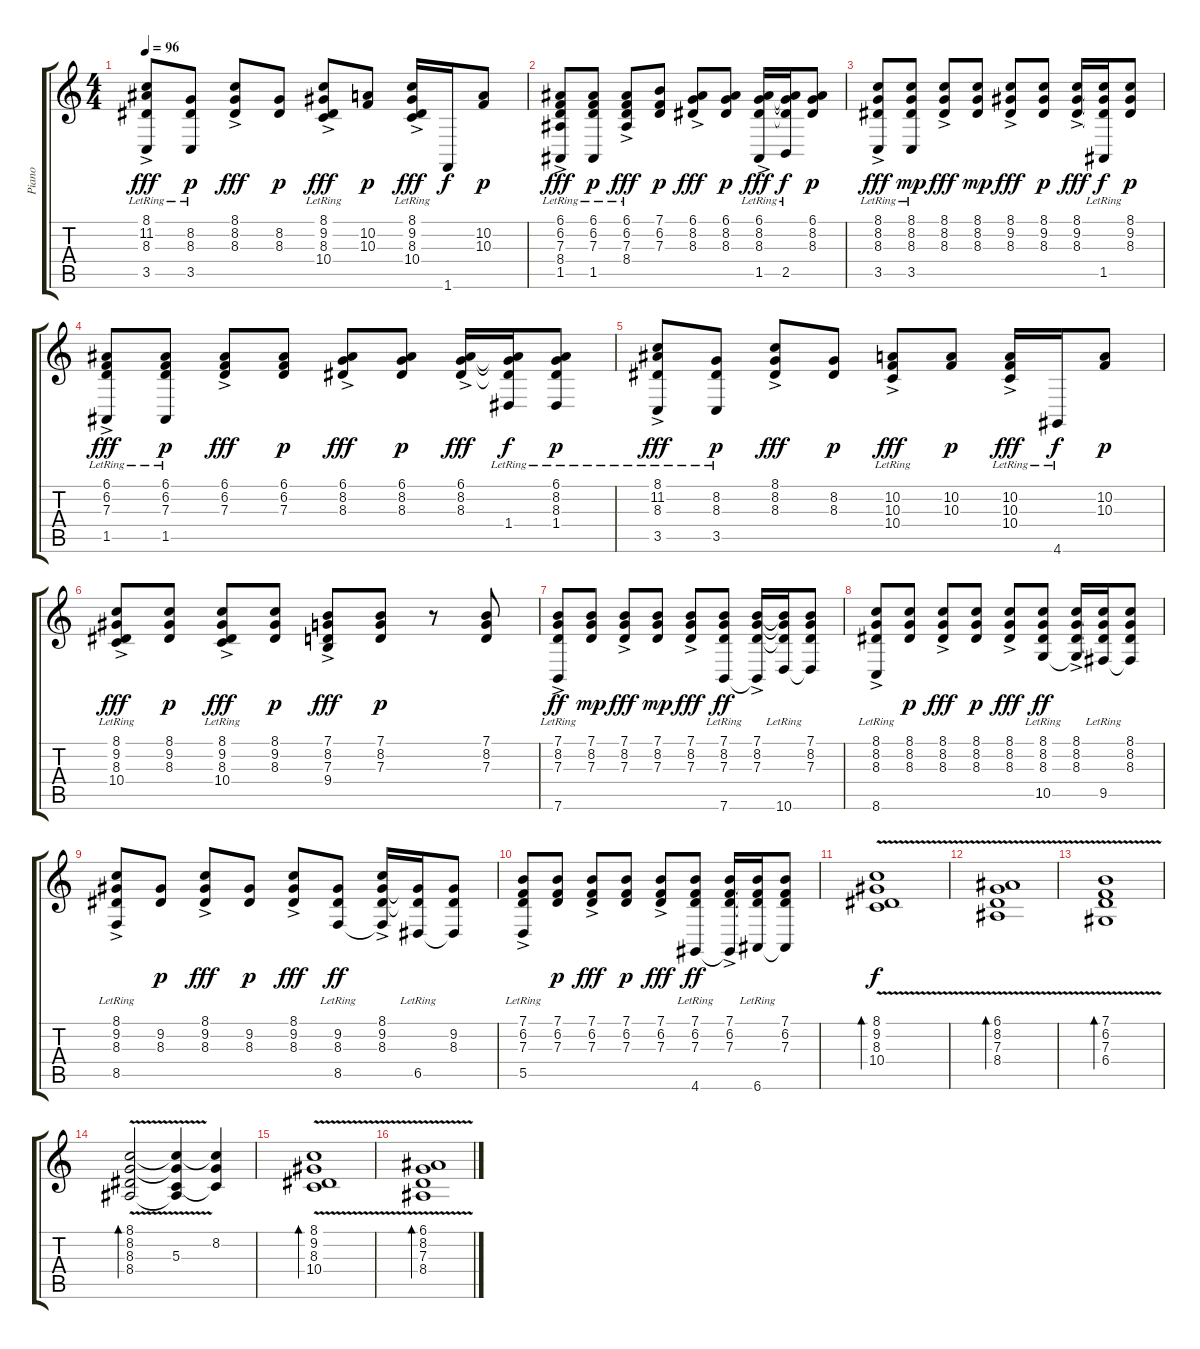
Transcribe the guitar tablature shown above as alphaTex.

\track ("Piano" "Piano") {instrument acousticgrandpiano}
\staff {score tabs}
\tuning (E4 B3 G3 D3 A2 E2) {hide}
\ts (4 4)
\tempo 96
\clef g2
\ks c
(8.1 11.2{ac} 8.3{ac} 3.5{lr}).8{dy fff} (8.2 8.3 3.5{lr}).8{dy p} (8.1 8.2{ac} 8.3{ac}).8{dy fff} (8.2 8.3).8{dy p} (8.1 9.2 8.3{ac} 10.4{lr}).8{dy fff} (10.2 10.3).8{dy p} (8.1 9.2{ac} 8.3{ac} 10.4{lr}).16{dy fff} 1.6.16{dy f} (10.2 10.3).8{dy p} |
(6.1{ac} 6.2{ac} 7.3{ac} 8.4{lr} 1.5{lr}).8{dy fff} (6.1 6.2 7.3 1.5{lr}).8{dy p} (6.1{ac} 6.2{ac} 7.3{ac} 8.4{lr}).8{dy fff} (7.1 6.2 7.3).8{dy p} (6.1{ac} 8.2{ac} 8.3{ac}).8{dy fff} (6.1 8.2 8.3).8{dy p} (6.1{ac} 8.2{ac} 8.3{ac} 1.5{lr}).16{dy fff} (6.1{t} 8.2{t} 8.3{t} 2.5{lr}).16{dy f} (6.1 8.2 8.3).8{dy p} |
(8.1{ac} 8.2{ac} 8.3{ac} 3.5{lr}).8{dy fff} (8.1 8.2 8.3 3.5{lr}).8{dy mp} (8.1{ac} 8.2{ac} 8.3{ac}).8{dy fff} (8.1 8.2 8.3).8{dy mp} (8.1{ac} 9.2{ac} 8.3{ac}).8{dy fff} (8.1 9.2 8.3).8{dy p} (8.1{ac} 9.2{ac} 8.3{ac}).16{dy fff} (8.1{t} 9.2{t} 8.3{t} 1.5{lr}).16{dy f} (8.1 9.2 8.3).8{dy p} |
(6.1{ac} 6.2{ac} 7.3{ac} 1.5{lr}).8{dy fff} (6.1 6.2 7.3 1.5{lr}).8{dy p} (6.1{ac} 6.2{ac} 7.3{ac}).8{dy fff} (6.1 6.2 7.3).8{dy p} (6.1{ac} 8.2{ac} 8.3{ac}).8{dy fff} (6.1 8.2 8.3).8{dy p} (6.1{ac} 8.2{ac} 8.3{ac}).16{dy fff} (6.1{t} 8.2{t} 8.3{t} 1.4{lr}).16{dy f} (6.1 8.2 8.3 1.4{lr}).8{dy p} |
(8.1 11.2{ac} 8.3{ac} 3.5{lr}).8{dy fff} (8.2 8.3 3.5{lr}).8{dy p} (8.1 8.2{ac} 8.3{ac}).8{dy fff} (8.2 8.3).8{dy p} (10.2 10.3{ac} 10.4{lr}).8{dy fff} (10.2 10.3).8{dy p} (10.2{ac} 10.3{ac} 10.4{lr}).16{dy fff} 4.6{lr}.16{dy f} (10.2 10.3).8{dy p} |
(8.1{ac} 9.2{ac} 8.3{ac} 10.4{lr}).8{dy fff} (8.1 9.2 8.3).8{dy p} (8.1{ac} 9.2{ac} 8.3{ac} 10.4{lr}).8{dy fff} (8.1 9.2 8.3).8{dy p} (7.1{ac} 8.2{ac} 7.3{ac} 9.4).8{dy fff} (7.1 8.2 7.3).8{dy p} r.8 (7.1 8.2 7.3).8 |
(7.1{ac} 8.2{ac} 7.3{ac} 7.6{lr}).8{dy ff} (7.1 8.2 7.3).8{dy mp} (7.1{ac} 8.2{ac} 7.3{ac}).8{dy fff} (7.1 8.2 7.3).8{dy mp} (7.1{ac} 8.2{ac} 7.3{ac}).8{dy fff} (7.1 8.2 7.3 7.6{lr}).8{dy ff} (7.1{ac} 8.2{ac} 7.3{ac} 7.6{t}).16 (7.1{t} 8.2{t} 7.3{t} 10.6{lr}).16 (7.1 8.2 7.3 10.6{t}).8 |
(8.1{ac} 8.2{ac} 8.3{ac} 8.6{lr}).8 (8.1 8.2 8.3).8{dy p} (8.1{ac} 8.2{ac} 8.3{ac}).8{dy fff} (8.1 8.2 8.3).8{dy p} (8.1{ac} 8.2{ac} 8.3{ac}).8{dy fff} (8.1 8.2 8.3 10.5{lr}).8{dy ff} (8.1{ac} 8.2{ac} 8.3{ac} 10.5{t}).16 (8.1{t} 8.2{t} 8.3{t} 9.5{lr}).16 (8.1 8.2 8.3 9.5{t}).8 |
(8.1 9.2{ac} 8.3{ac} 8.5{lr}).8 (9.2 8.3).8{dy p} (8.1 9.2{ac} 8.3{ac}).8{dy fff} (9.2 8.3).8{dy p} (8.1 9.2{ac} 8.3{ac}).8{dy fff} (9.2 8.3 8.5{lr}).8{dy ff} (8.1 9.2{ac} 8.3{ac} 8.5{t}).16 (9.2{t} 8.3{t} 6.5{lr}).16 (9.2 8.3 6.5{t}).8 |
(7.1{ac} 6.2{ac} 7.3{ac} 5.5{lr}).8 (7.1 6.2 7.3).8{dy p} (7.1{ac} 6.2{ac} 7.3{ac}).8{dy fff} (7.1 6.2 7.3).8{dy p} (7.1{ac} 6.2{ac} 7.3{ac}).8{dy fff} (7.1 6.2 7.3 4.6{lr}).8{dy ff} (7.1{ac} 6.2{ac} 7.3{ac} 4.6{t}).16 (7.1{t} 6.2{t} 7.3{t} 6.6{lr}).16 (7.1 6.2 7.3 6.6{t}).8 |
(8.1{v} 9.2{v} 8.3{v} 10.4).1{bd 60 dy f volume 9 instrument drawbarorgan} |
(6.1{v} 8.2{v} 7.3{v} 8.4).1{bd 60} |
(7.1{v} 6.2{v} 7.3{v} 6.4).1{bd 60} |
(8.1{v} 8.2{v} 8.3{v} 8.4).2{bd 60} (8.1{t} 8.2{t} 5.3 8.4{t}).4 (8.1{t} 8.2 5.3{t}).4 |
(8.1{v} 9.2{v} 8.3{v} 10.4).1{bd 60} |
(6.1{v} 8.2{v} 7.3{v} 8.4).1{bd 60}
